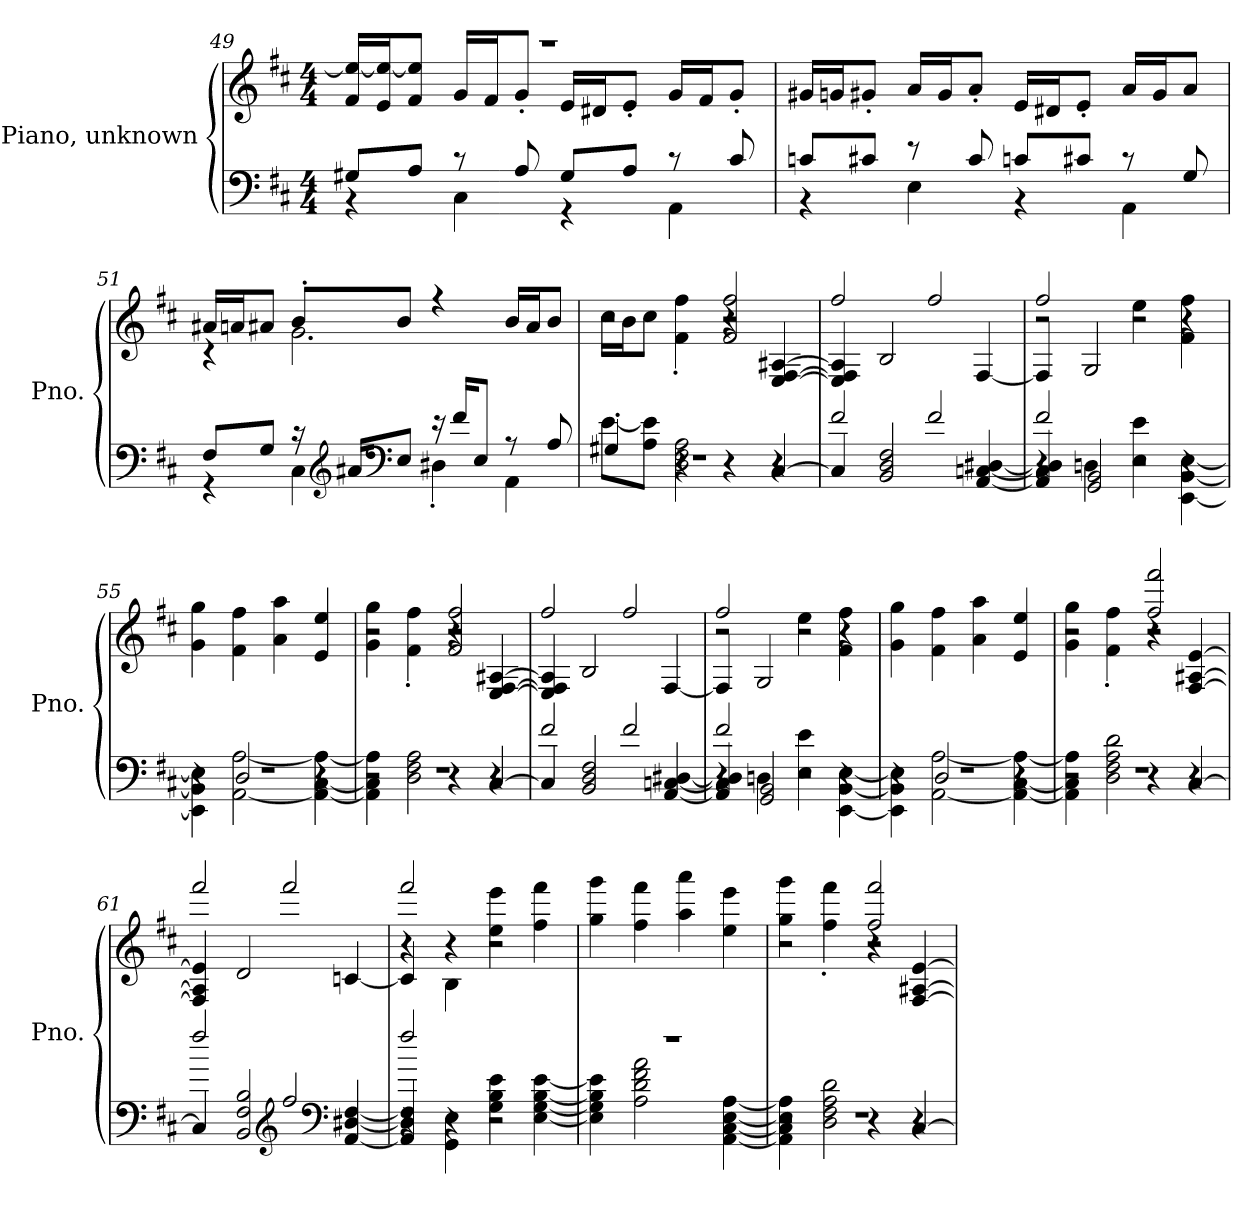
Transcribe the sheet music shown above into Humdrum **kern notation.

**kern	**kern
*part1	*part1
*staff2	*staff1
*I"Piano, unknown	*
*I'Pno.	*
*clefF4	*clefG2
*k[f#c#]	*k[f#c#]
*M4/4	*M4/4
=49	=49
*^	*^
8G#X/L	4r	1r	16f#/ 16ee/_LL
.	.	.	16e/ 16ee/_J
8A/J	.	.	8f#/ 8ee/]J
8r	4C#\	.	16g/LL
.	.	.	16f#/J
8A/	.	.	8g'/J
8G#/L	4r	.	16e/LL
.	.	.	16d#X/J
8A/J	.	.	8e'/J
8r	4AA\	.	16g/LL
.	.	.	16f#/J
8c#/	.	.	8g'/J
*	*	*v	*v
!!LO:LB:g=z
=50	=50	=50
8cn/L	4r	16g#X/LL
.	.	16gn/J
8c#X/J	.	8g#X'/J
8r	4E\	16a/LL
.	.	16g#/J
8c#/	.	8a'/J
8cn/L	4r	16e/LL
.	.	16d#X/J
8c#X/J	.	8e'/J
8r	4AA\	16a/LL
.	.	16g#/J
8G/	.	8a/J
=51	=51	=51
*	*	*^
8F#/L	4r	16a#X/LL	4r
.	.	16an/J	.
8G/J	.	8a#X/J	.
16r	4C#\	8b'/L	2.g\
*clefG2	*	*	*
16a#X/KL	.	.	.
*clefF4	*	*	*
8E/J	.	8b/J	.
16r	4D#X'\	4r	.
16f#/KL	.	.	.
8E/J	.	.	.
8r	4AA\	16b/LL	.
.	.	16a#/J	.
8A/	.	8b/J	.
!!LO:LB:g=z
=52	=52	=52	=52
*	*^	*	*^
1r	[8e\L	4G#X'/	2r	16cc#\LL	2r
.	.	.	.	16b\J	.
.	8A\ 8e\]J	.	.	8cc#\J	.
.	2D\ 2F#\ 2A\	4r	.	4f#\' 4ff#\'	.
.	.	4r	2f#/ 2ff#/	2r	4r
.	4r	[4C#/	.	.	[4E/ [4F#/ [4A#X/
*	*v	*v	*	*	*
*	*	*	*v	*v
=53	=53	=53	=53
2f#/	4C#/]	2ff#/	4E/] 4F#/] 4A#/]
.	2BB/ 2D/ 2F#/	.	2B/
2f#/	.	2ff#/	.
.	[4AA/ [4Cn/ [4D#X/	.	[4F#/
=54	=54	=54	=54
*	*^	*	*^
2f#/	4r	4AA/] 4C/] 4D#/]	2ff#/	2r	4F#/]
.	4Dn\	2GG/ 2BB/	.	.	2G/
2r	4E\ 4e\	.	2r	4ee\	.
.	[4EE\ [4BB\ [4E\	4r	.	4f#\ 4ff#\	4r
*	*	*	*v	*v	*v
=55	=55	=55	=55
1r	4EE\] 4BB\] 4E\]	4r	4g\ 4gg\
.	[2AA\ [2A\	2D/	4f#\ 4ff#\
.	.	.	4a\ 4aa\
.	4AA\_ [4C#\ 4A\_	4r	4e/ 4ee/
=56	=56	=56	=56
*	*	*	*^
*	*	*	*	*^
1r	4AA\] 4C#\] 4A\]	2r	2r	4g\ 4gg\	2r
.	2D\ 2F#\ 2A\	.	.	4f#\' 4ff#\'	.
.	.	4r	2f#/ 2ff#/	2r	4r
.	4r	[4C#/	.	.	[4E/ [4F#/ [4A#X/
*	*v	*v	*	*	*
*	*	*	*v	*v
!!LO:LB:g=z
=57	=57	=57	=57
2f#/	4C#/]	2ff#/	4E/] 4F#/] 4A#/]
.	2BB/ 2D/ 2F#/	.	2B/
2f#/	.	2ff#/	.
.	[4AA/ [4Cn/ [4D#X/	.	[4F#/
=58	=58	=58	=58
*	*^	*	*^
2f#/	4r	4AA/] 4C/] 4D#/]	2ff#/	2r	4F#/]
.	4Dn\	2GG/ 2BB/	.	.	2G/
2r	4E\ 4e\	.	2r	4ee\	.
.	[4EE\ [4BB\ [4E\	4r	.	4f#\ 4ff#\	4r
*	*	*	*v	*v	*v
=59	=59	=59	=59
1r	4EE\] 4BB\] 4E\]	4r	4g\ 4gg\
.	[2AA\ [2A\	2D/	4f#\ 4ff#\
.	.	.	4a\ 4aa\
.	4AA\_ [4C#\ 4A\_	4r	4e/ 4ee/
=60	=60	=60	=60
*	*	*	*^
*	*	*	*	*^
1r	4AA\] 4C#\] 4A\]	2r	2r	4g\ 4gg\	2r
.	2D\ 2F#\ 2A\ 2d\	.	.	4f#\' 4ff#\'	.
.	.	4r	2ff#/ 2fff#/	2r	4r
.	4r	[4C#/	.	.	[4F#/ [4A#X/ [4e/
*	*v	*v	*	*	*
*	*	*	*v	*v
=61	=61	=61	=61
2ff#/	4C#/]	2fff#/	4F#/] 4A#/] 4e/]
.	2BB/ 2F#/ 2B/	.	2d/
*clefG2	*	*	*
2ff#/	.	2fff#/	.
*clefF4	*	*	*
.	[4AA/ [4D#X/ [4F#/	.	[4cn/
=62	=62	=62	=62
*	*^	*	*^
2ff#/	4r	4AA/] 4D#/] 4F#/]	2fff#/	4r	4c/]
.	4GG\ 4E\	4r	.	4B\	4r
2r	4G\ 4B\ 4e\	2r	2r	4ee\ 4eee\	2r
.	[4E\ [4G\ [4B\ [4e\	.	.	4ff#\ 4fff#\	.
*	*v	*v	*	*	*
*	*	*v	*v	*v
!!LO:LB:g=z
=63	=63	=63
1r	4E\] 4G\] 4B\] 4e\]	4gg\ 4ggg\
.	2A\ 2d\ 2f#\ 2a\	4ff#\ 4fff#\
.	.	4aa\ 4aaa\
.	[4AA\ [4C#\ [4E\ [4A\	4ee\ 4eee\
=64	=64	=64
*	*^	*^
*	*	*	*	*^
1r	4AA\] 4C#\] 4E\] 4A\]	2r	2r	4gg\ 4ggg\	2r
.	2D\ 2F#\ 2A\ 2d\	.	.	4ff#\' 4fff#\'	.
.	.	4r	2ff#/ 2fff#/	2r	4r
.	4r	[4C#/	.	.	[4F#/ [4A#X/ [4e/
*v	*v	*v	*	*	*
*	*v	*v	*v
=	=
*-	*-
